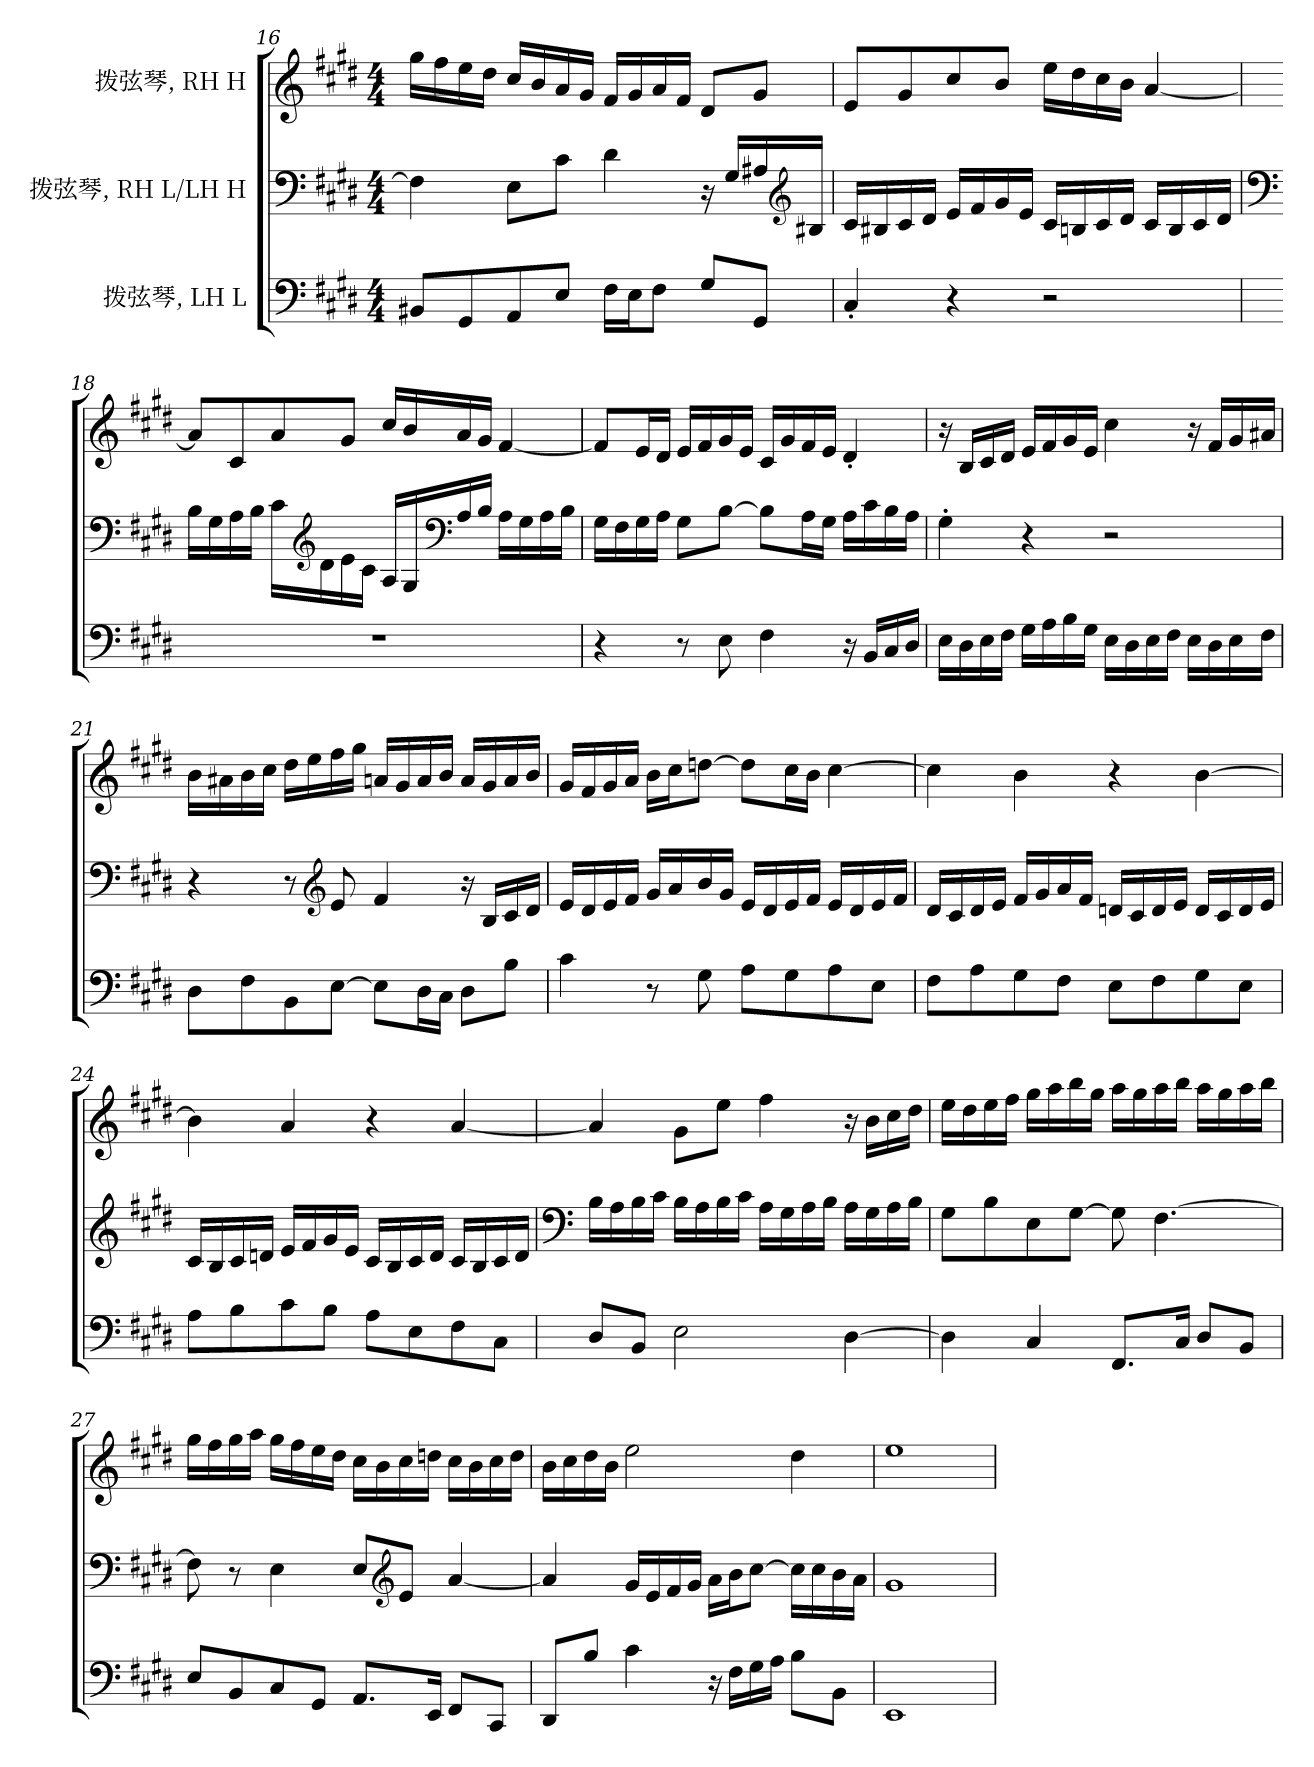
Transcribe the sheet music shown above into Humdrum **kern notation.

**kern	**kern	**kern
*part3	*part2	*part1
*staff3	*staff2	*staff1
*I"拨弦琴, LH L	*I"拨弦琴, RH L/LH H	*I"拨弦琴, RH H
*clefF4	*clefF4	*clefG2
*k[f#c#g#d#]	*k[f#c#g#d#]	*k[f#c#g#d#]
*M4/4	*M4/4	*M4/4
=16	=16	=16
8BB#X/L	4F#\]	16gg#\LL
.	.	16ff#\
8GG#/	.	16ee\
.	.	16dd#\JJ
8AA/	8E\L	16cc#/LL
.	.	16b/
8E/J	8c#\J	16a/
.	.	16g#/JJ
16F#\LL	4d#\	16f#/LL
16E\J	.	16g#/
8F#\J	.	16a/
.	.	16f#/JJ
8G#/L	16r	8d#/L
.	16G#/LL	.
8GG#/J	16A#X/	8g#/J
*	*clefG2	*
.	16B#X/JJ	.
!!LO:PB:g=z
=17	=17	=17
4C#'/	16c#/LL	8e/L
.	16B#X/	.
.	16c#/	8g#/
.	16d#/JJ	.
4r	16e/LL	8cc#/
.	16f#/	.
.	16g#/	8b/J
.	16e/JJ	.
2r	16c#/LL	16ee\LL
.	16Bn/	16dd#\
.	16c#/	16cc#\
.	16d#/JJ	16b\JJ
.	16c#/LL	[4a/
.	16B/	.
.	16c#/	.
.	16d#/JJ	.
=18	=18	=18
*	*clefF4	*
1r	16B\LL	8a/L]
.	16G#\	.
.	16A\	8c#/
.	16B\JJ	.
.	16c#\LL	8a/
*	*clefG2	*
.	16d#\	.
.	16e\	8g#/J
.	16c#\JJ	.
.	16A/LL	16cc#/LL
.	16G#/	16b/
*	*clefF4	*
.	16A/	16a/
.	16B/JJ	16g#/JJ
.	16A\LL	[4f#/
.	16G#\	.
.	16A\	.
.	16B\JJ	.
!!LO:LB:g=z
=19	=19	=19
4r	16G#\LL	8f#/L]
.	16F#\	.
.	16G#\	16e/L
.	16A\JJ	16d#/JJ
8r	8G#\L	16e/LL
.	.	16f#/
8E\	[8B\J	16g#/
.	.	16e/JJ
4F#\	8B\L]	16c#/LL
.	.	16g#/
.	16A\L	16f#/
.	16G#\JJ	16e/JJ
16r	16A\LL	4d#'/
16BB/LL	16c#\	.
16C#/	16B\	.
16D#/JJ	16A\JJ	.
=20	=20	=20
16E\LL	4G#'\	16r
16D#\	.	16B/LL
16E\	.	16c#/
16F#\JJ	.	16d#/JJ
16G#\LL	4r	16e/LL
16A\	.	16f#/
16B\	.	16g#/
16G#\JJ	.	16e/JJ
16E\LL	2r	4cc#\
16D#\	.	.
16E\	.	.
16F#\JJ	.	.
16E\LL	.	16r
16D#\	.	16f#/LL
16E\	.	16g#/
16F#\JJ	.	16a#X/JJ
!!LO:LB:g=z
=21	=21	=21
8D#\L	4r	16b\LL
.	.	16a#X\
8F#\	.	16b\
.	.	16cc#\JJ
8BB\	8r	16dd#\LL
.	.	16ee\
*	*clefG2	*
[8E\J	8e/	16ff#\
.	.	16gg#\JJ
8E\L]	4f#/	16an/LL
.	.	16g#/
16D#\L	.	16a/
16C#\JJ	.	16b/JJ
8D#\L	16r	16a/LL
.	16B/LL	16g#/
8B\J	16c#/	16a/
.	16d#/JJ	16b/JJ
=22	=22	=22
4c#\	16e/LL	16g#/LL
.	16d#/	16f#/
.	16e/	16g#/
.	16f#/JJ	16a/JJ
8r	16g#/LL	16b\LL
.	16a/	16cc#\J
8G#\	16b/	[8ddn\J
.	16g#/JJ	.
8A\L	16e/LL	8dd\L]
.	16d#/	.
8G#\	16e/	16cc#\L
.	16f#/JJ	16b\JJ
8A\	16e/LL	[4cc#\
.	16d#/	.
8E\J	16e/	.
.	16f#/JJ	.
!!LO:LB:g=z
=23	=23	=23
8F#\L	16d#/LL	4cc#\]
.	16c#/	.
8A\	16d#/	.
.	16e/JJ	.
8G#\	16f#/LL	4b\
.	16g#/	.
8F#\J	16a/	.
.	16f#/JJ	.
8E\L	16dn/LL	4r
.	16c#/	.
8F#\	16d/	.
.	16e/JJ	.
8G#\	16d/LL	[4b\
.	16c#/	.
8E\J	16d/	.
.	16e/JJ	.
=24	=24	=24
8A\L	16c#/LL	4b\]
.	16B/	.
8B\	16c#/	.
.	16dn/JJ	.
8c#\	16e/LL	4a/
.	16f#/	.
8B\J	16g#/	.
.	16e/JJ	.
8A\L	16c#/LL	4r
.	16B/	.
8E\	16c#/	.
.	16d/JJ	.
8F#\	16c#/LL	[4a/
.	16B/	.
8C#\J	16c#/	.
.	16d/JJ	.
!!LO:PB:g=z
=25	=25	=25
*	*clefF4	*
8D#/L	16B\LL	4a/]
.	16A\	.
8BB/J	16B\	.
.	16c#\JJ	.
2E\	16B\LL	8g#\L
.	16A\	.
.	16B\	8ee\J
.	16c#\JJ	.
.	16A\LL	4ff#\
.	16G#\	.
.	16A\	.
.	16B\JJ	.
[4D#\	16A\LL	16r
.	16G#\	16b\LL
.	16A\	16cc#\
.	16B\JJ	16dd#\JJ
=26	=26	=26
4D#\]	8G#\L	16ee\LL
.	.	16dd#\
.	8B\	16ee\
.	.	16ff#\JJ
4C#/	8E\	16gg#\LL
.	.	16aa\
.	[8G#\J	16bb\
.	.	16gg#\JJ
8.FF#/L	8G#\]	16aa\LL
.	.	16gg#\
.	[4.F#\	16aa\
16C#/Jk	.	16bb\JJ
8D#/L	.	16aa\LL
.	.	16gg#\
8BB/J	.	16aa\
.	.	16bb\JJ
!!LO:LB:g=z
=27	=27	=27
8E/L	8F#\]	16gg#\LL
.	.	16ff#\
8BB/	8r	16gg#\
.	.	16aa\JJ
8C#/	4E\	16gg#\LL
.	.	16ff#\
8GG#/J	.	16ee\
.	.	16dd#\JJ
8.AA/L	8E/L	16cc#\LL
.	.	16b\
*	*clefG2	*
.	8e/J	16cc#\
16EE/Jk	.	16ddn\JJ
8FF#/L	[4a/	16cc#\LL
.	.	16b\
8CC#/J	.	16cc#\
.	.	16dd\JJ
=28	=28	=28
8DD#/L	4a/]	16b\LL
.	.	16cc#\
8B/J	.	16dd#\
.	.	16b\JJ
*	*	*MM83
4c#\	16g#/LL	2ee\
.	16e/	.
.	16f#/	.
.	16g#/JJ	.
16r	16a\LL	.
16F#\LL	16b\J	.
16G#\	[8cc#\J	.
16A\JJ	.	.
*	*	*MM72
8B\L	16cc#\LL]	4dd#\
.	16cc#\	.
8BB\J	16b\	.
.	16a\JJ	.
=29	=29	=29
1EE	1g#	1ee
=	=	=
*-	*-	*-
